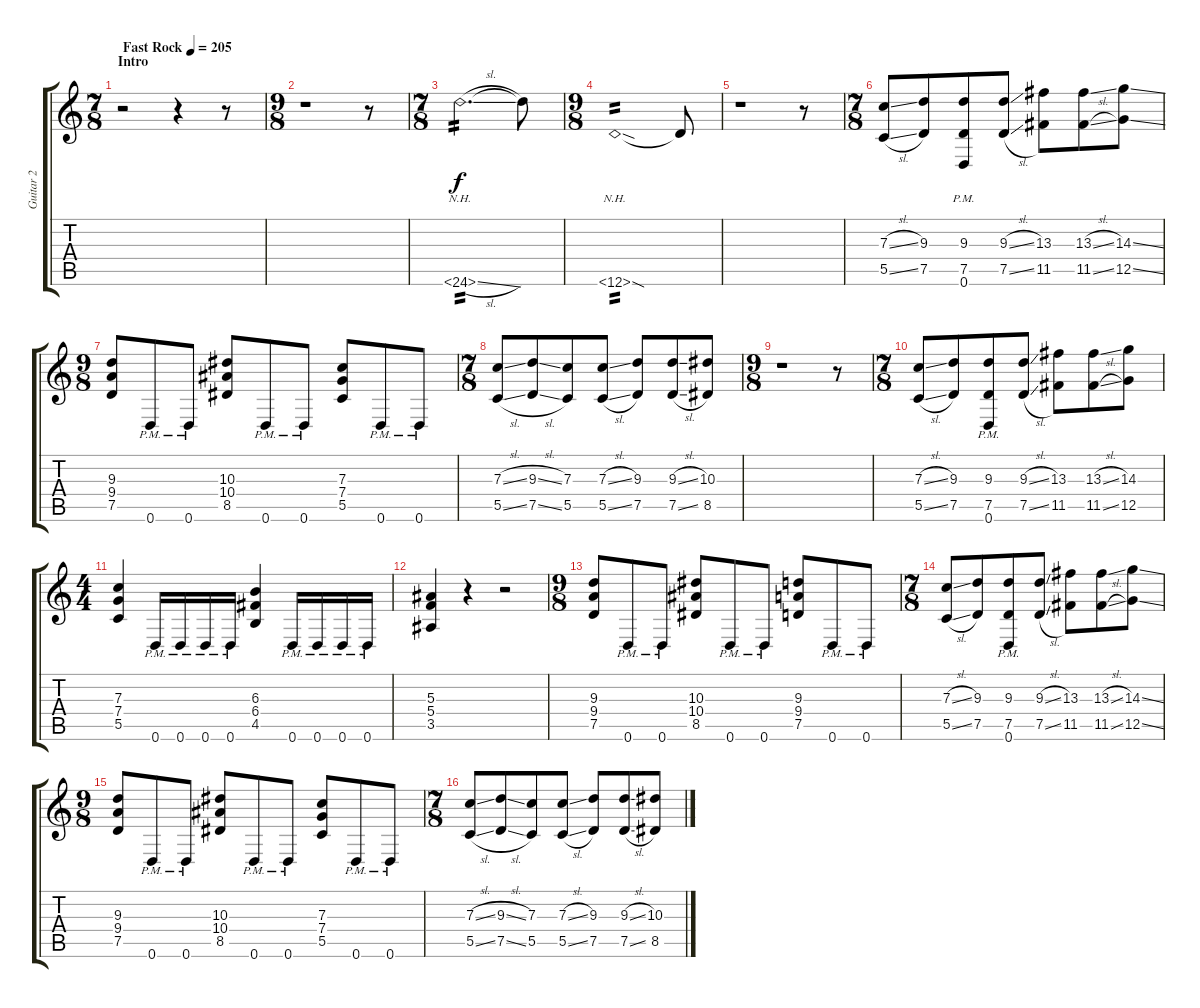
\track ("Guitar 2" "Guitar 2") {instrument distortionguitar}
\staff {score tabs}
\tuning (D4 A3 F3 C3 G2 D2) {hide}
\ts (7 8)
\section ("" "Intro")
\tempo (205 "Fast Rock")
\clef g2
\ks c
r.2{dy f instrument distortionguitar} r.4 r.8 |
\ts (9 8)
r.1 r.8 |
\ts (7 8)
24.6{nh sl}.2{d tp 2} 24.6{t}.8 |
\ts (9 8)
12.6{nh sod}.1{tp 2} 12.6{t}.8 |
r.1 r.8 |
\ts (7 8)
(7.3{sl} 5.5{sl}).8 (9.3 7.5).8 (9.3 7.5 0.6{pm}).8 (9.3{sl} 7.5{sl}).8 (13.3 11.5).8 (13.3{sl} 11.5{sl}).8 (14.3{ss} 12.5{ss}).8 |
\ts (9 8)
(9.3 9.4 7.5).8 0.6{pm}.8 0.6{pm}.8 (10.3 10.4 8.5).8 0.6{pm}.8 0.6{pm}.8 (7.3 7.4 5.5).8 0.6{pm}.8 0.6{pm}.8 |
\ts (7 8)
(7.3{sl} 5.5{sl}).8 (9.3{sl} 7.5{sl}).8 (7.3 5.5).8 (7.3{sl} 5.5{sl}).8 (9.3 7.5).8 (9.3{sl} 7.5{sl}).8 (10.3 8.5).8 |
\ts (9 8)
r.1 r.8 |
\ts (7 8)
(7.3{sl} 5.5{sl}).8 (9.3 7.5).8 (9.3 7.5 0.6{pm}).8 (9.3{sl} 7.5{sl}).8 (13.3 11.5).8 (13.3{sl} 11.5{sl}).8 (14.3 12.5).8 |
\ts (4 4)
(7.3 7.4 5.5).4 0.6{pm}.16 0.6{pm}.16 0.6{pm}.16 0.6{pm}.16 (6.3 6.4 4.5).4 0.6{pm}.16 0.6{pm}.16 0.6{pm}.16 0.6{pm}.16 |
(5.3 5.4 3.5).4 r.4 r.2 |
\ts (9 8)
(9.3 9.4 7.5).8 0.6{pm}.8 0.6{pm}.8 (10.3 10.4 8.5).8 0.6{pm}.8 0.6{pm}.8 (9.3 9.4 7.5).8 0.6{pm}.8 0.6{pm}.8 |
\ts (7 8)
(7.3{sl} 5.5{sl}).8 (9.3 7.5).8 (9.3 7.5 0.6{pm}).8 (9.3{sl} 7.5{sl}).8 (13.3 11.5).8 (13.3{sl} 11.5{sl}).8 (14.3{ss} 12.5{ss}).8 |
\ts (9 8)
(9.3 9.4 7.5).8 0.6{pm}.8 0.6{pm}.8 (10.3 10.4 8.5).8 0.6{pm}.8 0.6{pm}.8 (7.3 7.4 5.5).8 0.6{pm}.8 0.6{pm}.8 |
\ts (7 8)
(7.3{sl} 5.5{sl}).8 (9.3{sl} 7.5{sl}).8 (7.3 5.5).8 (7.3{sl} 5.5{sl}).8 (9.3 7.5).8 (9.3{sl} 7.5{sl}).8 (10.3 8.5).8
